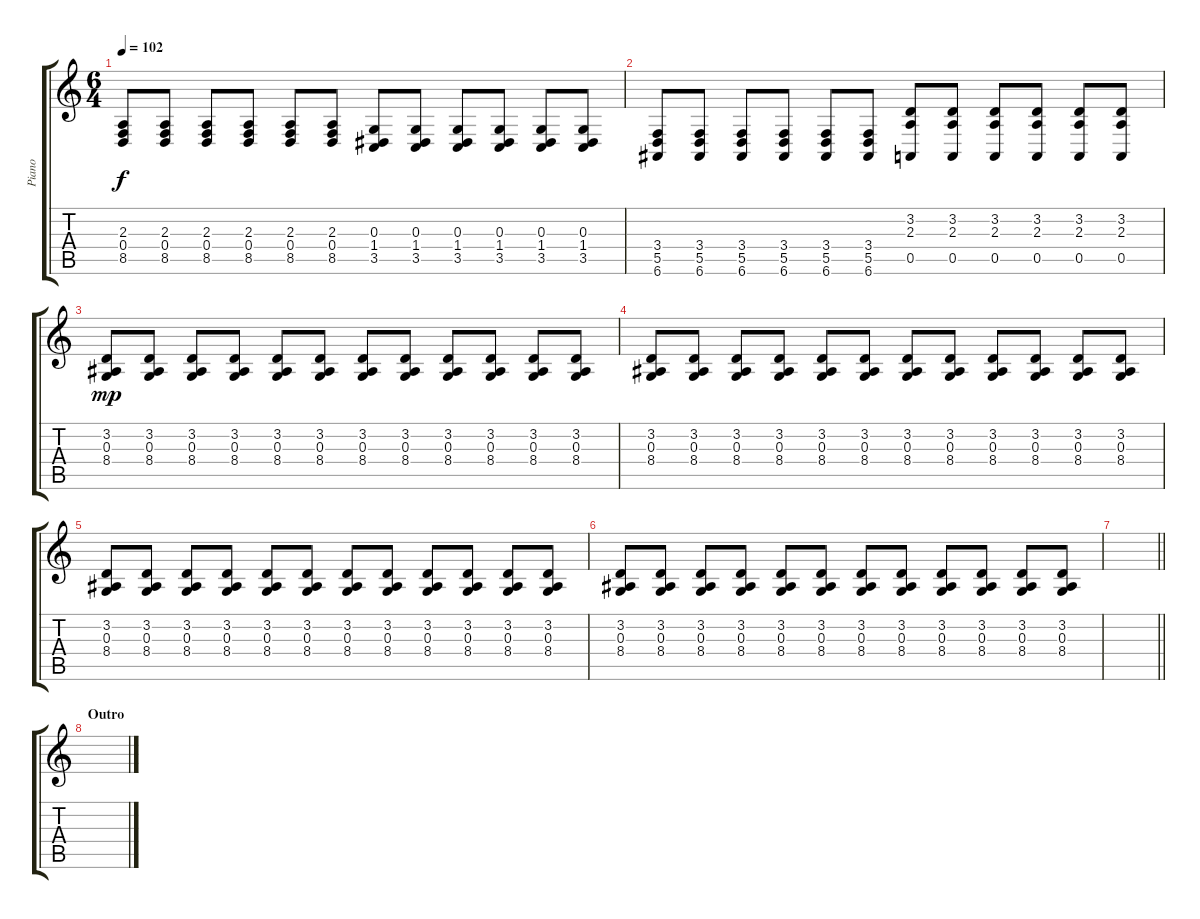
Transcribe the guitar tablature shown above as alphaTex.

\track ("Piano" "Piano") {instrument acousticgrandpiano}
\staff {score tabs}
\tuning (E4 B3 G3 D3 A2 E2) {hide}
\ts (6 4)
\tempo 102
\clef g2
\ks c
(2.3 0.4 8.5).8{dy f} (2.3 0.4 8.5).8 (2.3 0.4 8.5).8 (2.3 0.4 8.5).8 (2.3 0.4 8.5).8 (2.3 0.4 8.5).8 (0.3 1.4 3.5).8 (0.3 1.4 3.5).8 (0.3 1.4 3.5).8 (0.3 1.4 3.5).8 (0.3 1.4 3.5).8 (0.3 1.4 3.5).8 |
(3.4 5.5 6.6).8 (3.4 5.5 6.6).8 (3.4 5.5 6.6).8 (3.4 5.5 6.6).8 (3.4 5.5 6.6).8 (3.4 5.5 6.6).8 (3.2 2.3 0.5).8 (3.2 2.3 0.5).8 (3.2 2.3 0.5).8 (3.2 2.3 0.5).8 (3.2 2.3 0.5).8 (3.2 2.3 0.5).8 |
(3.2 0.3 8.4).8{dy mp} (3.2 0.3 8.4).8 (3.2 0.3 8.4).8 (3.2 0.3 8.4).8 (3.2 0.3 8.4).8 (3.2 0.3 8.4).8 (3.2 0.3 8.4).8 (3.2 0.3 8.4).8 (3.2 0.3 8.4).8 (3.2 0.3 8.4).8 (3.2 0.3 8.4).8 (3.2 0.3 8.4).8 |
(3.2 0.3 8.4).8 (3.2 0.3 8.4).8 (3.2 0.3 8.4).8 (3.2 0.3 8.4).8 (3.2 0.3 8.4).8 (3.2 0.3 8.4).8 (3.2 0.3 8.4).8 (3.2 0.3 8.4).8 (3.2 0.3 8.4).8 (3.2 0.3 8.4).8 (3.2 0.3 8.4).8 (3.2 0.3 8.4).8 |
(3.2 0.3 8.4).8 (3.2 0.3 8.4).8 (3.2 0.3 8.4).8 (3.2 0.3 8.4).8 (3.2 0.3 8.4).8 (3.2 0.3 8.4).8 (3.2 0.3 8.4).8 (3.2 0.3 8.4).8 (3.2 0.3 8.4).8 (3.2 0.3 8.4).8 (3.2 0.3 8.4).8 (3.2 0.3 8.4).8 |
(3.2 0.3 8.4).8 (3.2 0.3 8.4).8 (3.2 0.3 8.4).8 (3.2 0.3 8.4).8 (3.2 0.3 8.4).8 (3.2 0.3 8.4).8 (3.2 0.3 8.4).8 (3.2 0.3 8.4).8 (3.2 0.3 8.4).8 (3.2 0.3 8.4).8 (3.2 0.3 8.4).8 (3.2 0.3 8.4).8 |
\barLineRight lightlight
|
\section ("" "Outro")
